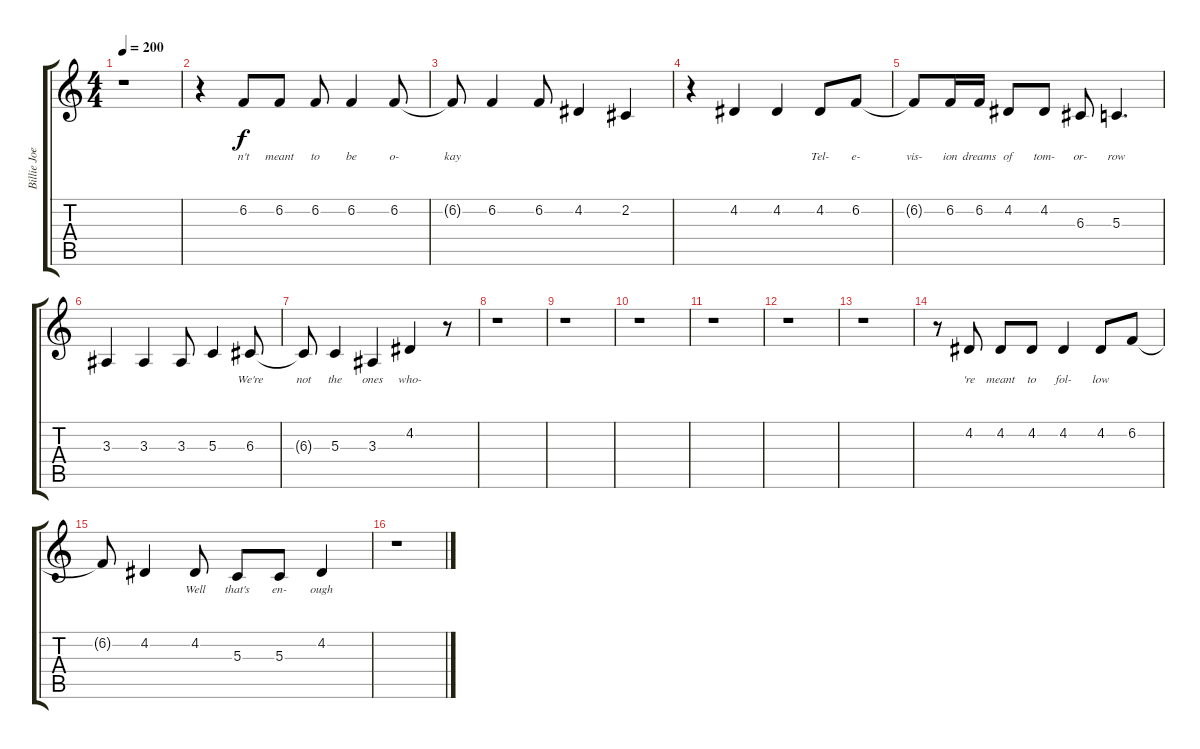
\track ("Billie Joe Vocals" "Billie Joe") {instrument acousticgrandpiano}
\staff {score tabs}
\tuning (E4 B3 G3 D3 A2 E2) {hide}
\ts (4 4)
\tempo 200
\clef g2
\ks c
r.1{dy f} |
r.4 6.2.8{lyrics (0 "n't") lyrics (1 "") lyrics (2 "") lyrics (3 "") lyrics (4 "")} 6.2.8{lyrics (0 "meant") lyrics (1 "") lyrics (2 "") lyrics (3 "") lyrics (4 "")} 6.2.8{lyrics (0 "to") lyrics (1 "") lyrics (2 "") lyrics (3 "") lyrics (4 "")} 6.2.4{lyrics (0 "be") lyrics (1 "") lyrics (2 "") lyrics (3 "") lyrics (4 "")} 6.2.8{lyrics (0 "o-") lyrics (1 "") lyrics (2 "") lyrics (3 "") lyrics (4 "")} |
6.2{t}.8{lyrics (0 "kay") lyrics (1 "") lyrics (2 "") lyrics (3 "") lyrics (4 "")} 6.2.4{lyrics (0 "") lyrics (1 "") lyrics (2 "") lyrics (3 "") lyrics (4 "")} 6.2.8{lyrics (0 "") lyrics (1 "") lyrics (2 "") lyrics (3 "") lyrics (4 "")} 4.2.4{lyrics (0 "") lyrics (1 "") lyrics (2 "") lyrics (3 "") lyrics (4 "")} 2.2.4{lyrics (0 "") lyrics (1 "") lyrics (2 "") lyrics (3 "") lyrics (4 "")} |
r.4 4.2.4{lyrics (0 "") lyrics (1 "") lyrics (2 "") lyrics (3 "") lyrics (4 "")} 4.2.4{lyrics (0 "") lyrics (1 "") lyrics (2 "") lyrics (3 "") lyrics (4 "")} 4.2.8{lyrics (0 "Tel-") lyrics (1 "") lyrics (2 "") lyrics (3 "") lyrics (4 "")} 6.2.8{lyrics (0 "e-") lyrics (1 "") lyrics (2 "") lyrics (3 "") lyrics (4 "")} |
6.2{t}.8{lyrics (0 "vis-") lyrics (1 "") lyrics (2 "") lyrics (3 "") lyrics (4 "")} 6.2.16{lyrics (0 "ion") lyrics (1 "") lyrics (2 "") lyrics (3 "") lyrics (4 "")} 6.2.16{lyrics (0 "dreams") lyrics (1 "") lyrics (2 "") lyrics (3 "") lyrics (4 "")} 4.2.8{lyrics (0 "of") lyrics (1 "") lyrics (2 "") lyrics (3 "") lyrics (4 "")} 4.2.8{lyrics (0 "tom-") lyrics (1 "") lyrics (2 "") lyrics (3 "") lyrics (4 "")} 6.3.8{lyrics (0 "or-") lyrics (1 "") lyrics (2 "") lyrics (3 "") lyrics (4 "")} 5.3.4{d lyrics (0 "row") lyrics (1 "") lyrics (2 "") lyrics (3 "") lyrics (4 "")} |
3.3.4{lyrics (0 "") lyrics (1 "") lyrics (2 "") lyrics (3 "") lyrics (4 "")} 3.3.4{lyrics (0 "") lyrics (1 "") lyrics (2 "") lyrics (3 "") lyrics (4 "")} 3.3.8{lyrics (0 "") lyrics (1 "") lyrics (2 "") lyrics (3 "") lyrics (4 "")} 5.3.4{lyrics (0 "") lyrics (1 "") lyrics (2 "") lyrics (3 "") lyrics (4 "")} 6.3.8{lyrics (0 "We're") lyrics (1 "") lyrics (2 "") lyrics (3 "") lyrics (4 "")} |
6.3{t}.8{lyrics (0 "not") lyrics (1 "") lyrics (2 "") lyrics (3 "") lyrics (4 "")} 5.3.4{lyrics (0 "the") lyrics (1 "") lyrics (2 "") lyrics (3 "") lyrics (4 "")} 3.3.4{lyrics (0 "ones") lyrics (1 "") lyrics (2 "") lyrics (3 "") lyrics (4 "")} 4.2.4{lyrics (0 "who-") lyrics (1 "") lyrics (2 "") lyrics (3 "") lyrics (4 "")} r.8 |
r.1 |
r.1 |
r.1 |
r.1 |
r.1 |
r.1 |
r.8 4.2.8{lyrics (0 "'re") lyrics (1 "") lyrics (2 "") lyrics (3 "") lyrics (4 "")} 4.2.8{lyrics (0 "meant") lyrics (1 "") lyrics (2 "") lyrics (3 "") lyrics (4 "")} 4.2.8{lyrics (0 "to") lyrics (1 "") lyrics (2 "") lyrics (3 "") lyrics (4 "")} 4.2.4{lyrics (0 "fol-") lyrics (1 "") lyrics (2 "") lyrics (3 "") lyrics (4 "")} 4.2.8{lyrics (0 "low") lyrics (1 "") lyrics (2 "") lyrics (3 "") lyrics (4 "")} 6.2.8{lyrics (0 "") lyrics (1 "") lyrics (2 "") lyrics (3 "") lyrics (4 "")} |
6.2{t}.8{lyrics (0 "") lyrics (1 "") lyrics (2 "") lyrics (3 "") lyrics (4 "")} 4.2.4{lyrics (0 "") lyrics (1 "") lyrics (2 "") lyrics (3 "") lyrics (4 "")} 4.2.8{lyrics (0 "Well") lyrics (1 "") lyrics (2 "") lyrics (3 "") lyrics (4 "")} 5.3.8{lyrics (0 "that's") lyrics (1 "") lyrics (2 "") lyrics (3 "") lyrics (4 "")} 5.3.8{lyrics (0 "en-") lyrics (1 "") lyrics (2 "") lyrics (3 "") lyrics (4 "")} 4.2.4{lyrics (0 "ough") lyrics (1 "") lyrics (2 "") lyrics (3 "") lyrics (4 "")} |
r.1
